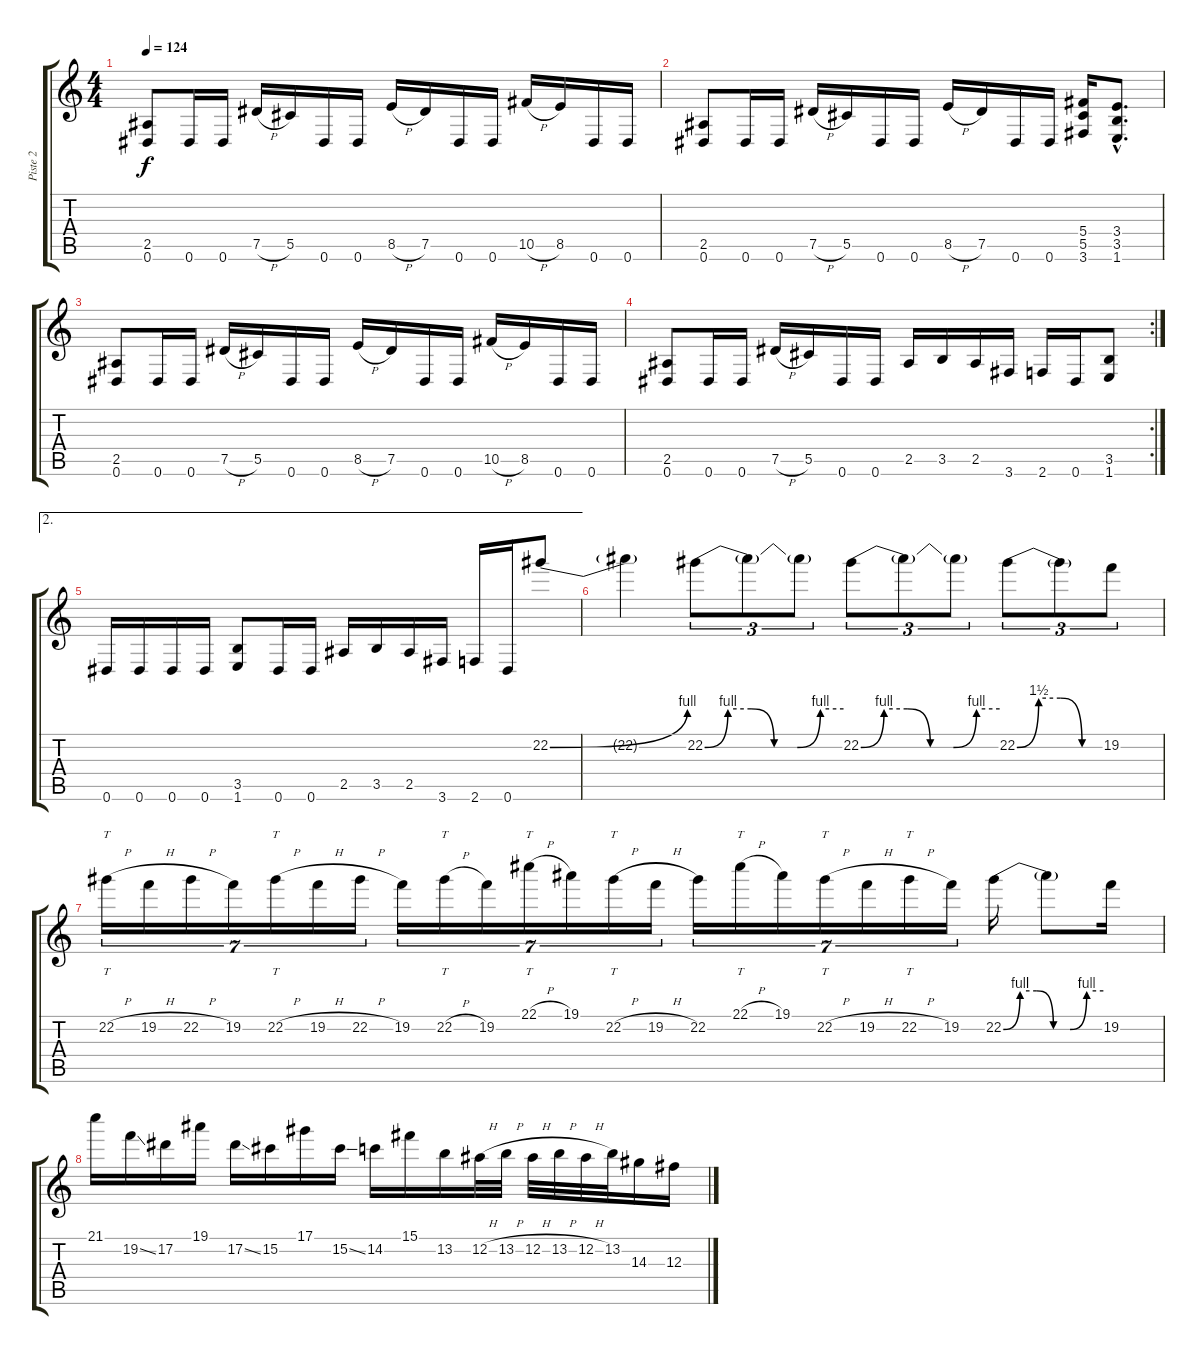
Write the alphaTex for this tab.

\track ("Piste 2" "Piste 2") {instrument distortionguitar}
\staff {score tabs}
\tuning (Eb4 Bb3 Gb3 Db3 Ab2 Eb2) {hide}
\ts (4 4)
\tempo 124
\clef g2
\ks c
(2.5 0.6).8{dy f} 0.6.16 0.6.16 7.5{h}.16 5.5.16 0.6.16 0.6.16 8.5{h}.16 7.5.16 0.6.16 0.6.16 10.5{h}.16 8.5.16 0.6.16 0.6.16 |
(2.5 0.6).8 0.6.16 0.6.16 7.5{h}.16 5.5.16 0.6.16 0.6.16 8.5{h}.16 7.5.16 0.6.16 0.6.16 (5.4 5.5 3.6).16 (3.4{hac} 3.5{hac} 1.6{hac}).8{d} |
(2.5 0.6).8 0.6.16 0.6.16 7.5{h}.16 5.5.16 0.6.16 0.6.16 8.5{h}.16 7.5.16 0.6.16 0.6.16 10.5{h}.16 8.5.16 0.6.16 0.6.16 |
\rc 2
(2.5 0.6).8 0.6.16 0.6.16 7.5{h}.16 5.5.16 0.6.16 0.6.16 2.5.16 3.5.16 2.5.16 3.6.16 2.6.16 0.6.16 (3.5 1.6).8 |
\ae 2
0.6.16 0.6.16 0.6.16 0.6.16 (3.5 1.6).8 0.6.16 0.6.16 2.5.16 3.5.16 2.5.16 3.6.16 2.6.16 0.6.16 22.2{be (bend 0 0 60 4)}.8 |
22.2{t}.4 22.2{be (custom 0 0 10 4 20 4 30 0 40 0 50 4 60 4)}.8{tu (3 2)} 22.2{t}.8{tu (3 2)} 22.2{t}.8{tu (3 2)} 22.2{be (custom 0 0 10 4 20 4 30 0 40 0 50 4 60 4)}.8{tu (3 2)} 22.2{t}.8{tu (3 2)} 22.2{t}.8{tu (3 2)} 22.2{be (custom 0 0 15 6 30 6 45 0 60 0)}.8{tu (3 2)} 22.2{t}.8{tu (3 2)} 19.2.8{tu (3 2)} |
22.2{h}.16{tt tu (7 4)} 19.2{h}.16{tu (7 4)} 22.2{h}.16{tu (7 4)} 19.2.16{tu (7 4)} 22.2{h}.16{tt tu (7 4)} 19.2{h}.16{tu (7 4)} 22.2{h}.16{tu (7 4)} 19.2.16{tu (7 4)} 22.2{h}.16{tt tu (7 4)} 19.2.16{tu (7 4)} 22.1{h}.16{tt tu (7 4)} 19.1.16{tu (7 4)} 22.2{h}.16{tt tu (7 4)} 19.2{h}.16{tu (7 4)} 22.2.16{tu (7 4)} 22.1{h}.16{tt tu (7 4)} 19.1.16{tu (7 4)} 22.2{h}.16{tt tu (7 4)} 19.2{h}.16{tu (7 4)} 22.2{h}.16{tt tu (7 4)} 19.2.16{tu (7 4)} 22.2{be (custom 0 0 10 4 20 4 30 0 40 0 50 4 60 4)}.16 22.2{t}.8 19.2.16 |
21.1.16 19.2{ss}.16 17.2.16 19.1.16 17.2{ss}.16 15.2.16 17.1.16 15.2{ss}.16 14.2.16 15.1.16 13.2.16 12.2{h}.32 13.2{h}.32 12.2{h}.32 13.2{h}.32 12.2{h}.32 13.2.32 14.3.16 12.3.16
